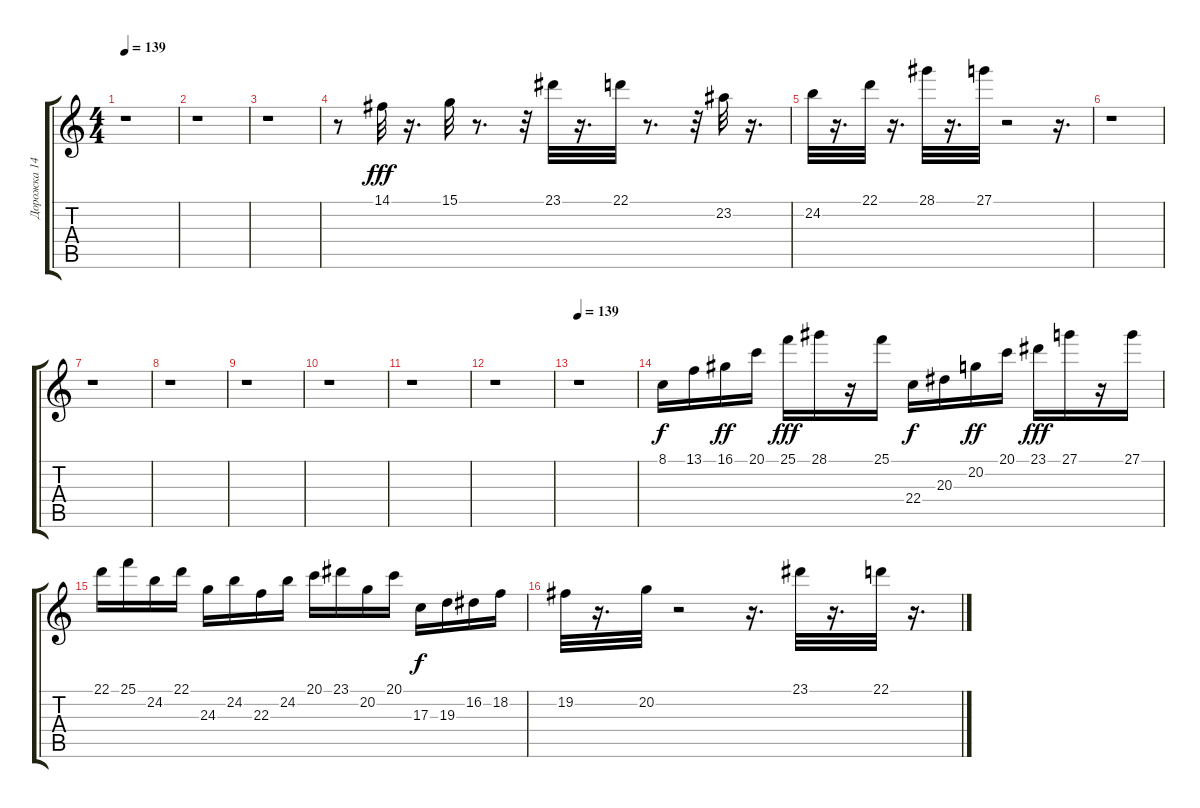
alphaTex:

\track ("Дорожка 14" "Дорожка 14") {instrument synthvoice}
\staff {score tabs}
\tuning (E4 B3 G3 D3 A2 E2) {hide}
\ts (4 4)
\tempo 139
\clef g2
\ks c
r.1{dy ff} |
r.1 |
r.1 |
r.8 14.1.32{dy fff} r.16{d} 15.1.32 r.8{d} r.32 23.1.32 r.16{d} 22.1.32 r.8{d} r.32 23.2.32 r.16{d} |
24.2.32 r.16{d} 22.1.32 r.16{d} 28.1.32 r.16{d} 27.1.32 r.2 r.16{d} |
r.1 |
r.1 |
r.1 |
r.1 |
r.1 |
r.1 |
r.1 |
\tempo 139
r.1 |
8.1.16{dy f} 13.1.16 16.1.16{dy ff} 20.1.16 25.1.16{dy fff} 28.1.16 r.16 25.1.16 22.4.16{dy f} 20.3.16 20.2.16{dy ff} 20.1.16 23.1.16{dy fff} 27.1.16 r.16 27.1.16 |
22.1.16 25.1.16 24.2.16 22.1.16 24.3.16 24.2.16 22.3.16 24.2.16 20.1.16 23.1.16 20.2.16 20.1.16 17.3.16{dy f} 19.3.16 16.2.16 18.2.16 |
19.2.32 r.16{d} 20.2.32 r.2 r.16{d} 23.1.32 r.16{d} 22.1.32 r.16{d}
